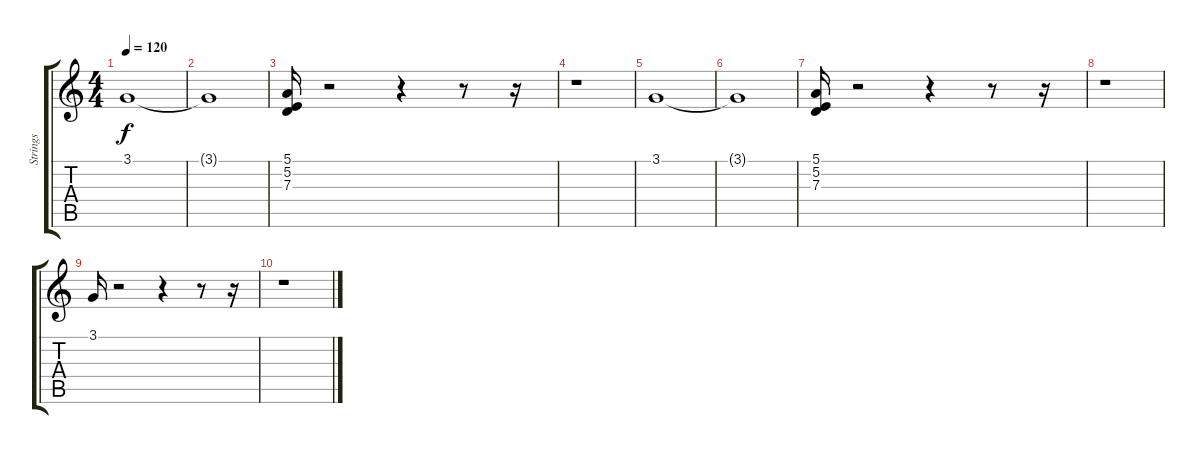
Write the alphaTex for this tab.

\track ("Strings" "Strings") {instrument pad1newage}
\staff {score tabs}
\tuning (E4 B3 G3 D3 A2 E2) {hide}
\ts (4 4)
\tempo 120
\clef g2
\ks c
3.1.1{dy f} |
3.1{t}.1 |
(5.1 5.2 7.3).16 r.2 r.4 r.8 r.16 |
r.1 |
3.1.1 |
3.1{t}.1 |
(5.1 5.2 7.3).16 r.2 r.4 r.8 r.16 |
r.1 |
3.1.16 r.2 r.4 r.8 r.16 |
r.1
